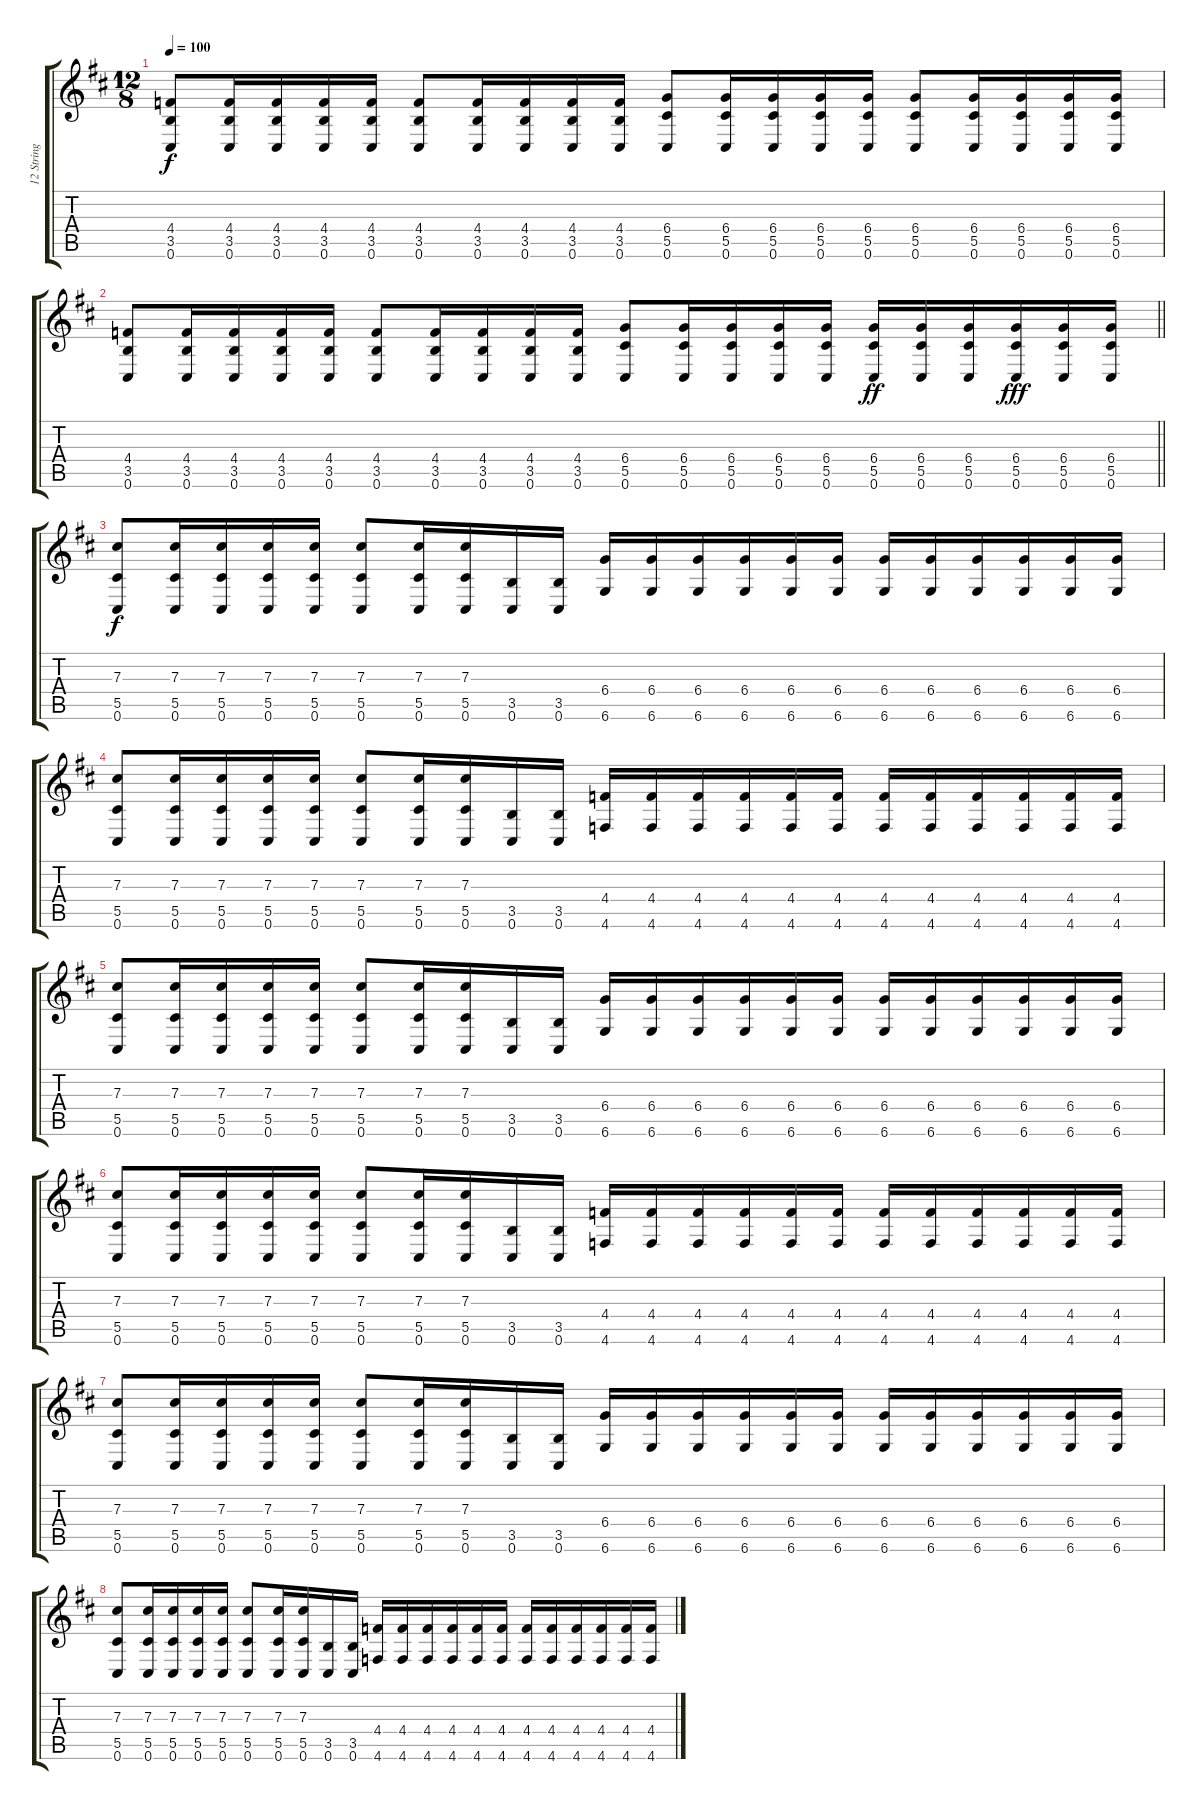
\track ("12 String Acoustic" "12 String ") {instrument acousticguitarsteel}
\staff {score tabs}
\tuning (Eb4 Bb3 Gb3 Db3 Ab2 Db2) {hide}
\ts (12 8)
\tempo 100
\clef g2
\ks bminor
(4.4 3.5 0.6).8{dy f} (4.4 3.5 0.6).16 (4.4 3.5 0.6).16 (4.4 3.5 0.6).16 (4.4 3.5 0.6).16 (4.4 3.5 0.6).8 (4.4 3.5 0.6).16 (4.4 3.5 0.6).16 (4.4 3.5 0.6).16 (4.4 3.5 0.6).16 (6.4 5.5 0.6).8 (6.4 5.5 0.6).16 (6.4 5.5 0.6).16 (6.4 5.5 0.6).16 (6.4 5.5 0.6).16 (6.4 5.5 0.6).8 (6.4 5.5 0.6).16 (6.4 5.5 0.6).16 (6.4 5.5 0.6).16 (6.4 5.5 0.6).16 |
\barLineRight lightlight
(4.4 3.5 0.6).8 (4.4 3.5 0.6).16 (4.4 3.5 0.6).16 (4.4 3.5 0.6).16 (4.4 3.5 0.6).16 (4.4 3.5 0.6).8 (4.4 3.5 0.6).16 (4.4 3.5 0.6).16 (4.4 3.5 0.6).16 (4.4 3.5 0.6).16 (6.4 5.5 0.6).8 (6.4 5.5 0.6).16 (6.4 5.5 0.6).16 (6.4 5.5 0.6).16 (6.4 5.5 0.6).16 (6.4 5.5 0.6).16{dy ff} (6.4 5.5 0.6).16 (6.4 5.5 0.6).16 (6.4 5.5 0.6).16{dy fff} (6.4 5.5 0.6).16 (6.4 5.5 0.6).16 |
(7.3 5.5 0.6).8{dy f} (7.3 5.5 0.6).16 (7.3 5.5 0.6).16 (7.3 5.5 0.6).16 (7.3 5.5 0.6).16 (7.3 5.5 0.6).8 (7.3 5.5 0.6).16 (7.3 5.5 0.6).16 (3.5 0.6).16 (3.5 0.6).16 (6.4 6.6).16 (6.4 6.6).16 (6.4 6.6).16 (6.4 6.6).16 (6.4 6.6).16 (6.4 6.6).16 (6.4 6.6).16 (6.4 6.6).16 (6.4 6.6).16 (6.4 6.6).16 (6.4 6.6).16 (6.4 6.6).16 |
(7.3 5.5 0.6).8 (7.3 5.5 0.6).16 (7.3 5.5 0.6).16 (7.3 5.5 0.6).16 (7.3 5.5 0.6).16 (7.3 5.5 0.6).8 (7.3 5.5 0.6).16 (7.3 5.5 0.6).16 (3.5 0.6).16 (3.5 0.6).16 (4.4 4.6).16 (4.4 4.6).16 (4.4 4.6).16 (4.4 4.6).16 (4.4 4.6).16 (4.4 4.6).16 (4.4 4.6).16 (4.4 4.6).16 (4.4 4.6).16 (4.4 4.6).16 (4.4 4.6).16 (4.4 4.6).16 |
(7.3 5.5 0.6).8 (7.3 5.5 0.6).16 (7.3 5.5 0.6).16 (7.3 5.5 0.6).16 (7.3 5.5 0.6).16 (7.3 5.5 0.6).8 (7.3 5.5 0.6).16 (7.3 5.5 0.6).16 (3.5 0.6).16 (3.5 0.6).16 (6.4 6.6).16 (6.4 6.6).16 (6.4 6.6).16 (6.4 6.6).16 (6.4 6.6).16 (6.4 6.6).16 (6.4 6.6).16 (6.4 6.6).16 (6.4 6.6).16 (6.4 6.6).16 (6.4 6.6).16 (6.4 6.6).16 |
(7.3 5.5 0.6).8 (7.3 5.5 0.6).16 (7.3 5.5 0.6).16 (7.3 5.5 0.6).16 (7.3 5.5 0.6).16 (7.3 5.5 0.6).8 (7.3 5.5 0.6).16 (7.3 5.5 0.6).16 (3.5 0.6).16 (3.5 0.6).16 (4.4 4.6).16 (4.4 4.6).16 (4.4 4.6).16 (4.4 4.6).16 (4.4 4.6).16 (4.4 4.6).16 (4.4 4.6).16 (4.4 4.6).16 (4.4 4.6).16 (4.4 4.6).16 (4.4 4.6).16 (4.4 4.6).16 |
(7.3 5.5 0.6).8 (7.3 5.5 0.6).16 (7.3 5.5 0.6).16 (7.3 5.5 0.6).16 (7.3 5.5 0.6).16 (7.3 5.5 0.6).8 (7.3 5.5 0.6).16 (7.3 5.5 0.6).16 (3.5 0.6).16 (3.5 0.6).16 (6.4 6.6).16 (6.4 6.6).16 (6.4 6.6).16 (6.4 6.6).16 (6.4 6.6).16 (6.4 6.6).16 (6.4 6.6).16 (6.4 6.6).16 (6.4 6.6).16 (6.4 6.6).16 (6.4 6.6).16 (6.4 6.6).16 |
(7.3 5.5 0.6).8 (7.3 5.5 0.6).16 (7.3 5.5 0.6).16 (7.3 5.5 0.6).16 (7.3 5.5 0.6).16 (7.3 5.5 0.6).8 (7.3 5.5 0.6).16 (7.3 5.5 0.6).16 (3.5 0.6).16 (3.5 0.6).16 (4.4 4.6).16 (4.4 4.6).16 (4.4 4.6).16 (4.4 4.6).16 (4.4 4.6).16 (4.4 4.6).16 (4.4 4.6).16 (4.4 4.6).16 (4.4 4.6).16 (4.4 4.6).16 (4.4 4.6).16 (4.4 4.6).16
